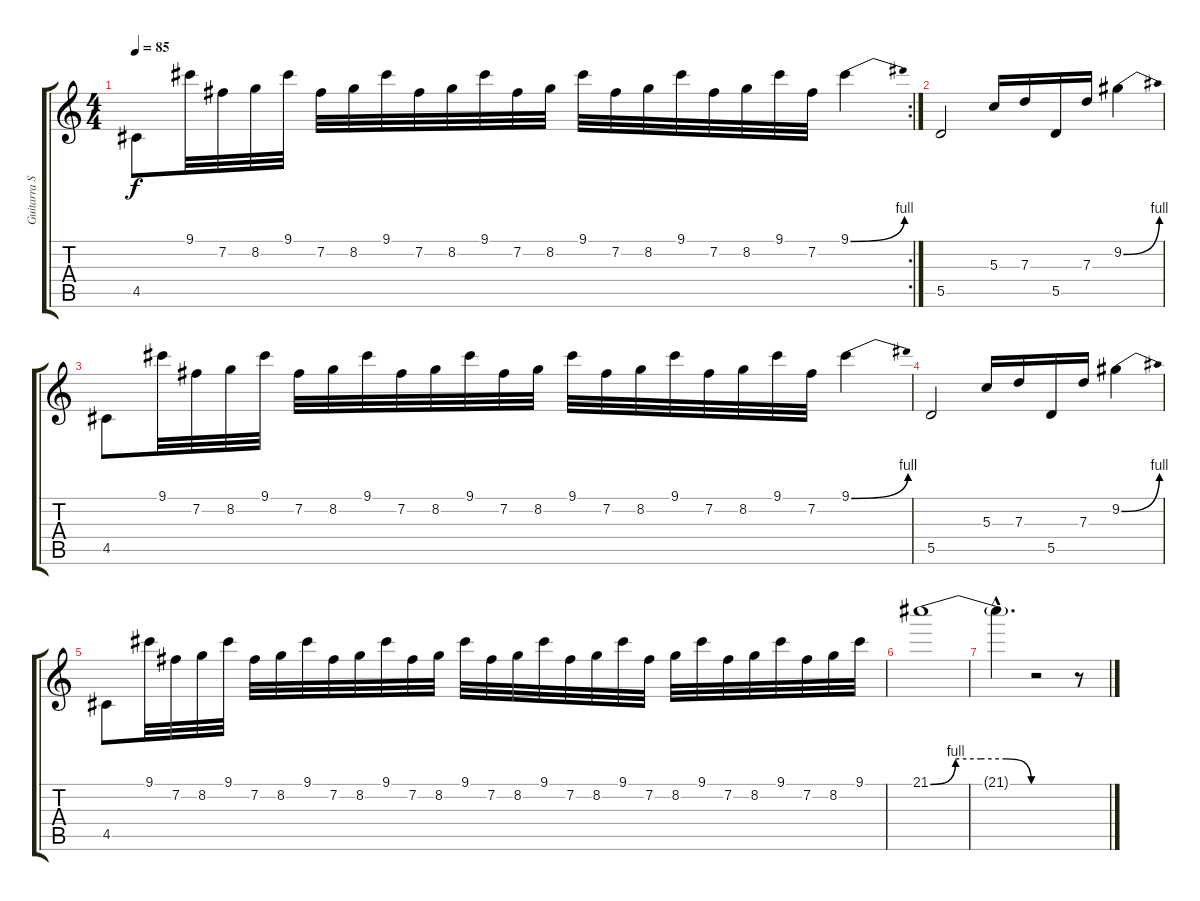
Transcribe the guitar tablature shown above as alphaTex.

\track ("Guitarra Solista" "Guitarra S") {instrument distortionguitar}
\staff {score tabs}
\tuning (E4 B3 G3 D3 A2 E2) {hide}
\rc 2
\ts (4 4)
\tempo 85
\clef g2
\ks c
4.5.8{dy f} 9.1.32 7.2.32 8.2.32 9.1.32 7.2.32 8.2.32 9.1.32 7.2.32 8.2.32 9.1.32 7.2.32 8.2.32 9.1.32 7.2.32 8.2.32 9.1.32 7.2.32 8.2.32 9.1.32 7.2.32 9.1{be (bend 0 0 60 4)}.4 |
5.5.2 5.3.16 7.3.16 5.5.16 7.3.16 9.2{be (bend 0 0 60 4)}.4 |
4.5.8 9.1.32 7.2.32 8.2.32 9.1.32 7.2.32 8.2.32 9.1.32 7.2.32 8.2.32 9.1.32 7.2.32 8.2.32 9.1.32 7.2.32 8.2.32 9.1.32 7.2.32 8.2.32 9.1.32 7.2.32 9.1{be (bend 0 0 60 4)}.4 |
5.5.2 5.3.16 7.3.16 5.5.16 7.3.16 9.2{be (bend 0 0 60 4)}.4 |
4.5.8 9.1.32 7.2.32 8.2.32 9.1.32 7.2.32 8.2.32 9.1.32 7.2.32 8.2.32 9.1.32 7.2.32 8.2.32 9.1.32 7.2.32 8.2.32 9.1.32 7.2.32 8.2.32 9.1.32 7.2.32 8.2.32 9.1.32 7.2.32 8.2.32 9.1.32 7.2.32 8.2.32 9.1.32 |
21.1{be (custom 0 0 15 4 30 4 45 4 60 0)}.1 |
21.1{hac t}.4{d} r.2 r.8
